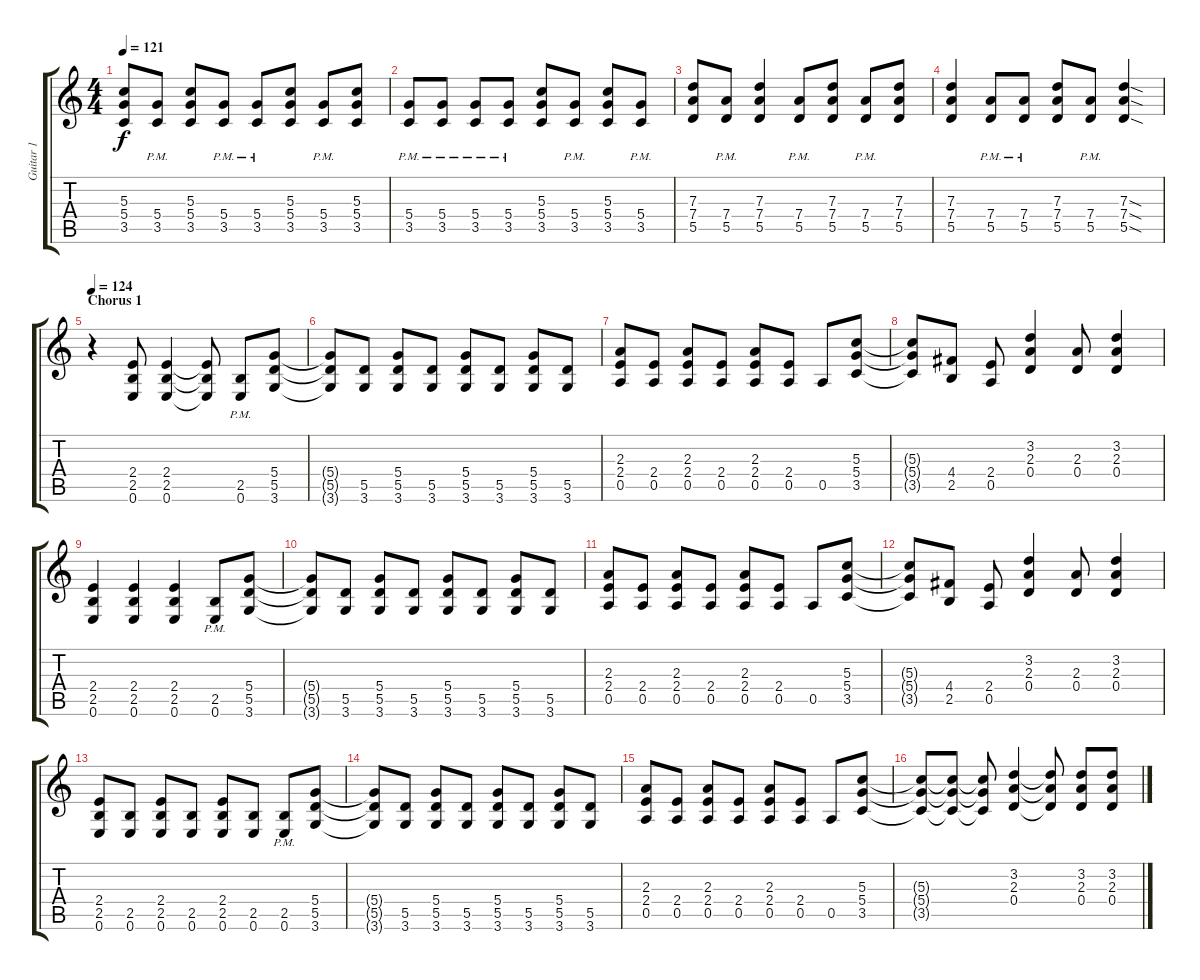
\track ("Guitar 1" "Guitar 1") {instrument overdrivenguitar}
\staff {score tabs}
\tuning (E4 B3 G3 D3 A2 E2) {hide}
\ts (4 4)
\tempo 121
\clef g2
\ks c
(5.3 5.4 3.5).8{dy f} (5.4{pm} 3.5{pm}).8 (5.3 5.4 3.5).8 (5.4{pm} 3.5{pm}).8 (5.4{pm} 3.5{pm}).8 (5.3 5.4 3.5).8 (5.4{pm} 3.5{pm}).8 (5.3 5.4 3.5).8 |
(5.4{pm} 3.5{pm}).8 (5.4{pm} 3.5{pm}).8 (5.4{pm} 3.5{pm}).8 (5.4{pm} 3.5{pm}).8 (5.3 5.4 3.5).8 (5.4{pm} 3.5{pm}).8 (5.3 5.4 3.5).8 (5.4{pm} 3.5{pm}).8 |
(7.3 7.4 5.5).8 (7.4{pm} 5.5{pm}).8 (7.3 7.4 5.5).4 (7.4{pm} 5.5{pm}).8 (7.3 7.4 5.5).8 (7.4{pm} 5.5{pm}).8 (7.3 7.4 5.5).8 |
(7.3 7.4 5.5).4 (7.4{pm} 5.5{pm}).8 (7.4{pm} 5.5{pm}).8 (7.3 7.4 5.5).8 (7.4{pm} 5.5{pm}).8 (7.3{sod} 7.4{sod} 5.5{sod}).4 |
\section ("" "Chorus 1")
\tempo 124
r.4 (2.4 2.5 0.6).8 (2.4 2.5 0.6).4 (2.4{t} 2.5{t} 0.6{t}).8 (2.5{pm} 0.6{pm}).8 (5.4 5.5 3.6).8 |
(5.4{t} 5.5{t} 3.6{t}).8 (5.5 3.6).8 (5.4 5.5 3.6).8 (5.5 3.6).8 (5.4 5.5 3.6).8 (5.5 3.6).8 (5.4 5.5 3.6).8 (5.5 3.6).8 |
(2.3 2.4 0.5).8 (2.4 0.5).8 (2.3 2.4 0.5).8 (2.4 0.5).8 (2.3 2.4 0.5).8 (2.4 0.5).8 0.5.8 (5.3 5.4 3.5).8 |
(5.3{t} 5.4{t} 3.5{t}).8 (4.4 2.5).8 (2.4 0.5).8 (3.2 2.3 0.4).4 (2.3 0.4).8 (3.2 2.3 0.4).4 |
(2.4 2.5 0.6).4 (2.4 2.5 0.6).4 (2.4 2.5 0.6).4 (2.5{pm} 0.6{pm}).8 (5.4 5.5 3.6).8 |
(5.4{t} 5.5{t} 3.6{t}).8 (5.5 3.6).8 (5.4 5.5 3.6).8 (5.5 3.6).8 (5.4 5.5 3.6).8 (5.5 3.6).8 (5.4 5.5 3.6).8 (5.5 3.6).8 |
(2.3 2.4 0.5).8 (2.4 0.5).8 (2.3 2.4 0.5).8 (2.4 0.5).8 (2.3 2.4 0.5).8 (2.4 0.5).8 0.5.8 (5.3 5.4 3.5).8 |
(5.3{t} 5.4{t} 3.5{t}).8 (4.4 2.5).8 (2.4 0.5).8 (3.2 2.3 0.4).4 (2.3 0.4).8 (3.2 2.3 0.4).4 |
(2.4 2.5 0.6).8 (2.5 0.6).8 (2.4 2.5 0.6).8 (2.5 0.6).8 (2.4 2.5 0.6).8 (2.5 0.6).8 (2.5{pm} 0.6{pm}).8 (5.4 5.5 3.6).8 |
(5.4{t} 5.5{t} 3.6{t}).8 (5.5 3.6).8 (5.4 5.5 3.6).8 (5.5 3.6).8 (5.4 5.5 3.6).8 (5.5 3.6).8 (5.4 5.5 3.6).8 (5.5 3.6).8 |
(2.3 2.4 0.5).8 (2.4 0.5).8 (2.3 2.4 0.5).8 (2.4 0.5).8 (2.3 2.4 0.5).8 (2.4 0.5).8 0.5.8 (5.3 5.4 3.5).8 |
(5.3{t} 5.4{t} 3.5{t}).8 (5.3{t} 5.4{t} 3.5{t}).8 (5.3{t} 5.4{t} 3.5{t}).8 (3.2 2.3 0.4).4 (3.2{t} 2.3{t} 0.4{t}).8 (3.2 2.3 0.4).8 (3.2 2.3 0.4).8
